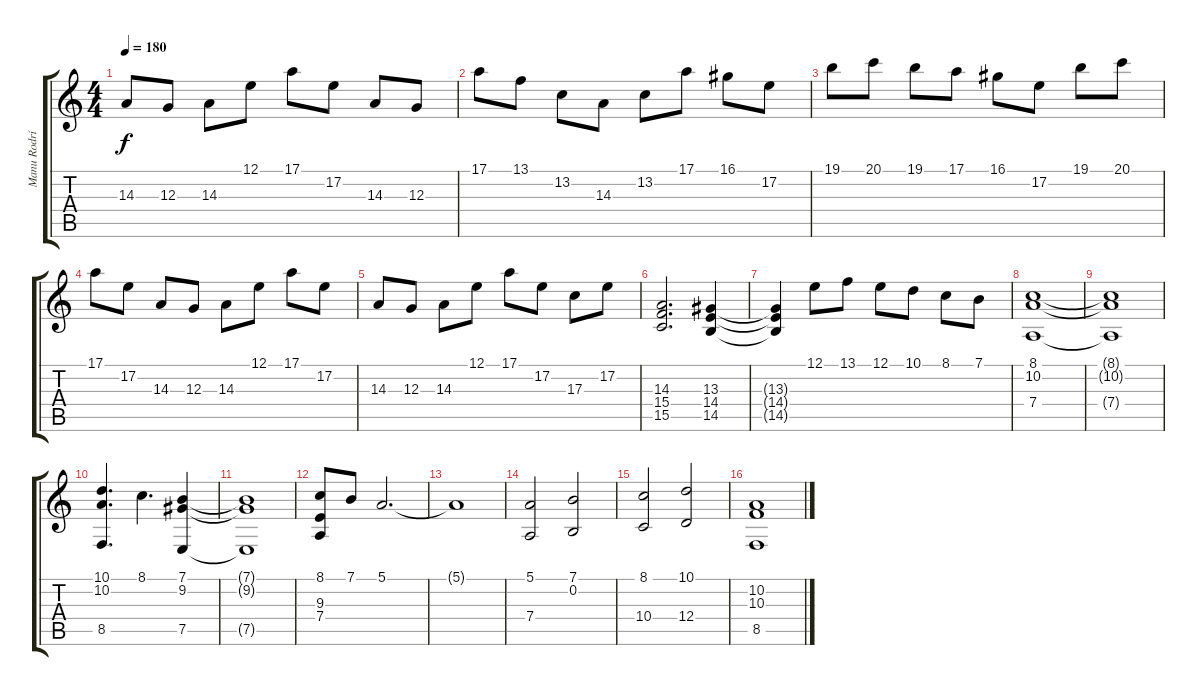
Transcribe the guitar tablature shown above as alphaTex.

\track ("Manu Rodríguez" "Manu Rodrí") {instrument stringensemble1}
\staff {score tabs}
\tuning (E4 B3 G3 D3 A2 E2) {hide}
\ts (4 4)
\tempo 180
\clef g2
\ks c
14.3.8{dy f} 12.3.8 14.3.8 12.1.8 17.1.8 17.2.8 14.3.8 12.3.8 |
17.1.8 13.1.8 13.2.8 14.3.8 13.2.8 17.1.8 16.1.8 17.2.8 |
19.1.8 20.1.8 19.1.8 17.1.8 16.1.8 17.2.8 19.1.8 20.1.8 |
17.1.8 17.2.8 14.3.8 12.3.8 14.3.8 12.1.8 17.1.8 17.2.8 |
14.3.8 12.3.8 14.3.8 12.1.8 17.1.8 17.2.8 17.3.8 17.2.8 |
(14.3 15.4 15.5).2{d} (13.3 14.4 14.5).4 |
(13.3{t} 14.4{t} 14.5{t}).4 12.1.8 13.1.8 12.1.8 10.1.8 8.1.8 7.1.8 |
(8.1 10.2 7.4).1 |
(8.1{t} 10.2{t} 7.4{t}).1 |
(10.1 10.2 8.5).4{d} 8.1.4{d} (7.1 9.2 7.5).4 |
(7.1{t} 9.2{t} 7.5{t}).1 |
(8.1 9.3 7.4).8 7.1.8 5.1.2{d} |
5.1{t}.1 |
(5.1 7.4).2 (7.1 0.2).2 |
(8.1 10.4).2 (10.1 12.4).2 |
(10.2 10.3 8.5).1
